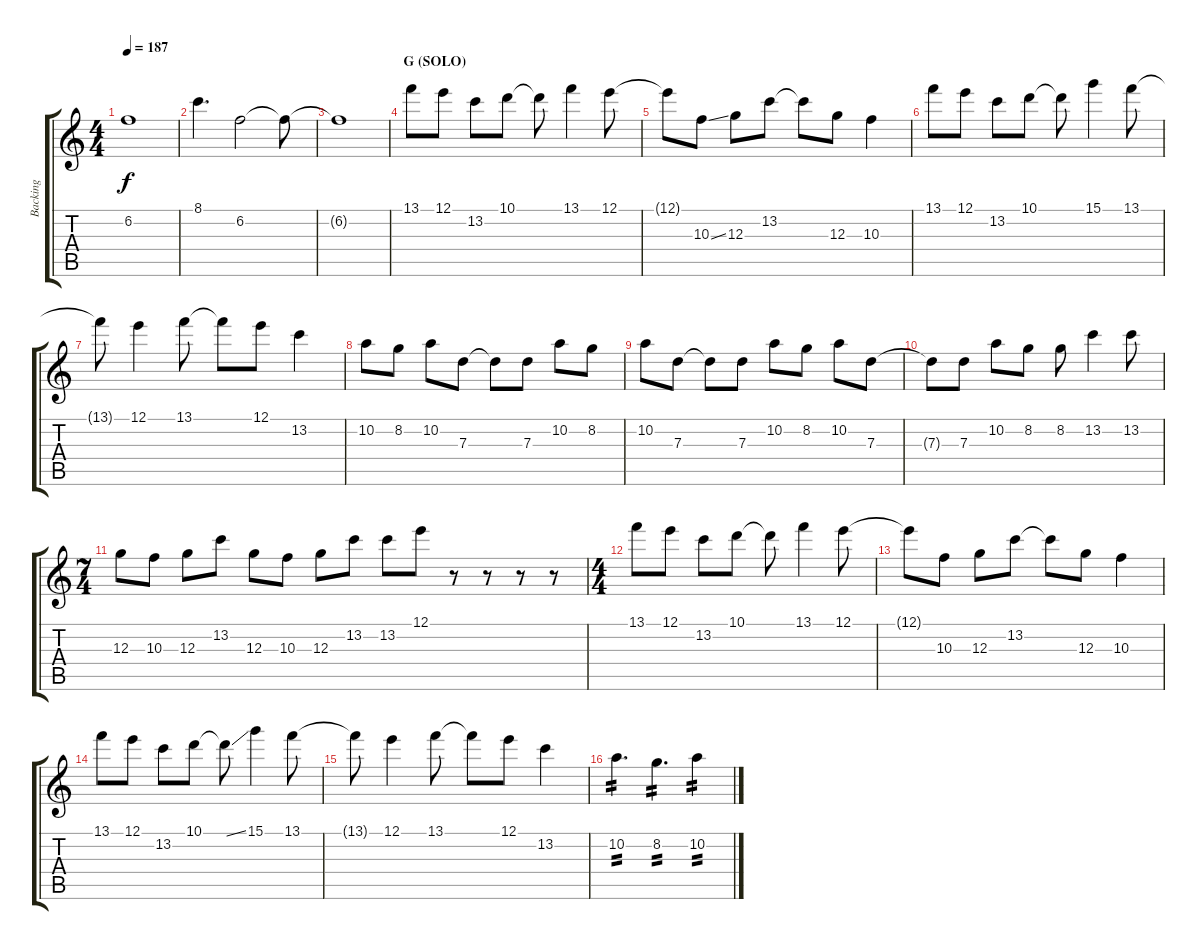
\track ("Backing" "Backing") {instrument overdrivenguitar}
\staff {score tabs}
\tuning (E4 B3 G3 D3 A2 E2) {hide}
\ts (4 4)
\tempo 187
\clef g2
\ks c
6.2{t}.1{dy f} |
8.1.4{d} 6.2.2 6.2{t}.8 |
6.2{t}.1 |
\section ("" "G (SOLO)")
13.1.8 12.1.8 13.2.8 10.1.8 10.1{t}.8 13.1.4 12.1.8 |
12.1{t}.8 10.3{ss}.8 12.3.8 13.2.8 13.2{t}.8 12.3.8 10.3.4 |
13.1.8 12.1.8 13.2.8 10.1.8 10.1{t}.8 15.1.4 13.1.8 |
13.1{t}.8 12.1.4 13.1.8 13.1{t}.8 12.1.8 13.2.4 |
10.2.8 8.2.8 10.2.8 7.3.8 7.3{t}.8 7.3.8 10.2.8 8.2.8 |
10.2.8 7.3.8 7.3{t}.8 7.3.8 10.2.8 8.2.8 10.2.8 7.3.8 |
7.3{t}.8 7.3.8 10.2.8 8.2.8 8.2.8 13.2.4 13.2.8 |
\ts (7 4)
12.3.8 10.3.8 12.3.8 13.2.8 12.3.8 10.3.8 12.3.8 13.2.8 13.2.8 12.1.8 r.8 r.8 r.8 r.8 |
\ts (4 4)
13.1.8 12.1.8 13.2.8 10.1.8 10.1{t}.8 13.1.4 12.1.8 |
12.1{t}.8 10.3.8 12.3.8 13.2.8 13.2{t}.8 12.3.8 10.3.4 |
13.1.8 12.1.8 13.2.8 10.1.8 10.1{ss t}.8 15.1.4 13.1.8 |
13.1{t}.8 12.1.4 13.1.8 13.1{t}.8 12.1.8 13.2.4 |
10.2.4{d tp 2} 8.2.4{d tp 2} 10.2.4{tp 2}
